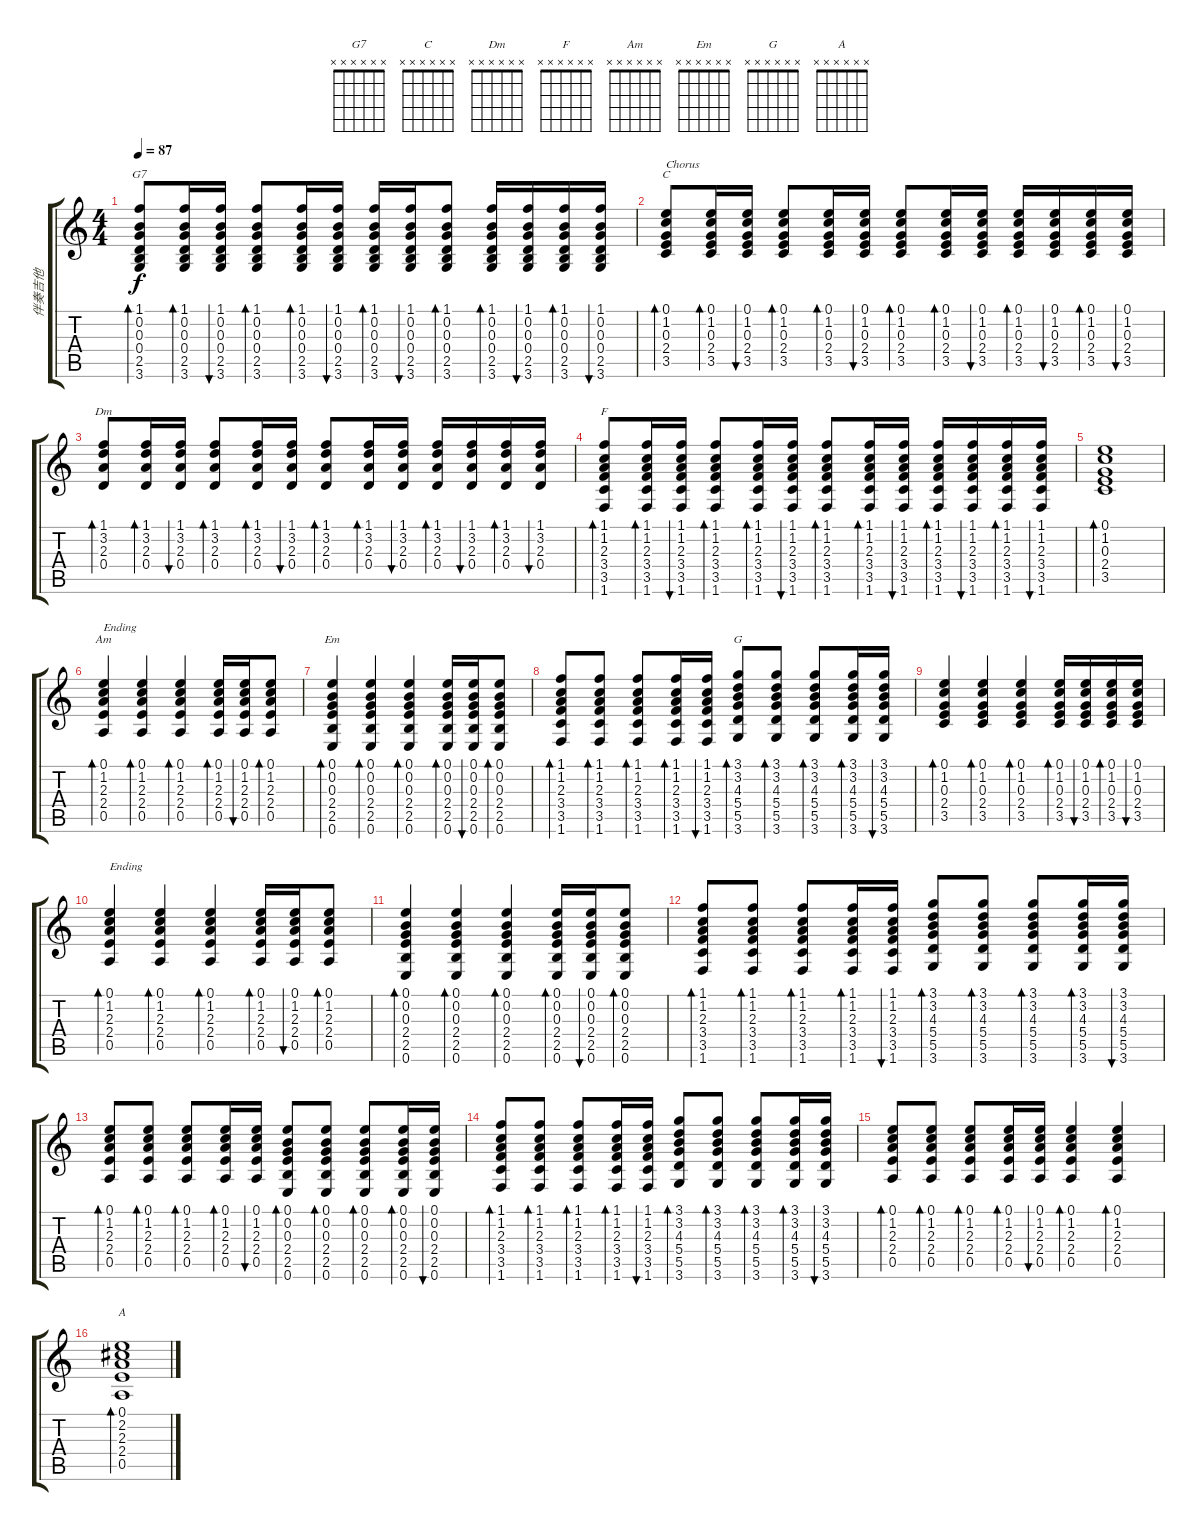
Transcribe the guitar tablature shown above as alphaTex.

\track ("伴奏吉他" "伴奏吉他") {instrument acousticguitarsteel}
\staff {score tabs}
\tuning (E4 B3 G3 D3 A2 E2) {hide}
\chord ("G7" x x x x x x)
\chord ("C" x x x x x x)
\chord ("Dm" x x x x x x)
\chord ("F" x x x x x x)
\chord ("Am" x x x x x x)
\chord ("Em" x x x x x x)
\chord ("G" x x x x x x)
\chord ("A" x x x x x x)
\ts (4 4)
\tempo 87
\clef g2
\ks c
(1.1 0.2 0.3 0.4 2.5 3.6).8{bd 60 ch "G7" dy f} (1.1 0.2 0.3 0.4 2.5 3.6).16{bd 60} (1.1 0.2 0.3 0.4 2.5 3.6).16{bu 60} (1.1 0.2 0.3 0.4 2.5 3.6).8{bd 60} (1.1 0.2 0.3 0.4 2.5 3.6).16{bd 60} (1.1 0.2 0.3 0.4 2.5 3.6).16{bu 60} (1.1 0.2 0.3 0.4 2.5 3.6).16{bd 60} (1.1 0.2 0.3 0.4 2.5 3.6).16{bu 60} (1.1 0.2 0.3 0.4 2.5 3.6).8{bd 60} (1.1 0.2 0.3 0.4 2.5 3.6).16{bd 60} (1.1 0.2 0.3 0.4 2.5 3.6).16{bu 60} (1.1 0.2 0.3 0.4 2.5 3.6).16{bd 60} (1.1 0.2 0.3 0.4 2.5 3.6).16{bu 60} |
(0.1 1.2 0.3 2.4 3.5).8{bd 60 ch "C" txt "Chorus"} (0.1 1.2 0.3 2.4 3.5).16{bd 60} (0.1 1.2 0.3 2.4 3.5).16{bu 60} (0.1 1.2 0.3 2.4 3.5).8{bd 60} (0.1 1.2 0.3 2.4 3.5).16{bd 60} (0.1 1.2 0.3 2.4 3.5).16{bu 60} (0.1 1.2 0.3 2.4 3.5).8{bd 60} (0.1 1.2 0.3 2.4 3.5).16{bd 60} (0.1 1.2 0.3 2.4 3.5).16{bu 60} (0.1 1.2 0.3 2.4 3.5).16{bd 60} (0.1 1.2 0.3 2.4 3.5).16{bu 60} (0.1 1.2 0.3 2.4 3.5).16{bd 60} (0.1 1.2 0.3 2.4 3.5).16{bu 60} |
(1.1 3.2 2.3 0.4).8{bd 60 ch "Dm"} (1.1 3.2 2.3 0.4).16{bd 60} (1.1 3.2 2.3 0.4).16{bu 60} (1.1 3.2 2.3 0.4).8{bd 60} (1.1 3.2 2.3 0.4).16{bd 60} (1.1 3.2 2.3 0.4).16{bu 60} (1.1 3.2 2.3 0.4).8{bd 60} (1.1 3.2 2.3 0.4).16{bd 60} (1.1 3.2 2.3 0.4).16{bu 60} (1.1 3.2 2.3 0.4).16{bd 60} (1.1 3.2 2.3 0.4).16{bu 60} (1.1 3.2 2.3 0.4).16{bd 60} (1.1 3.2 2.3 0.4).16{bu 60} |
(1.1 1.2 2.3 3.4 3.5 1.6).8{bd 60 ch "F"} (1.1 1.2 2.3 3.4 3.5 1.6).16{bd 60} (1.1 1.2 2.3 3.4 3.5 1.6).16{bu 60} (1.1 1.2 2.3 3.4 3.5 1.6).8{bd 60} (1.1 1.2 2.3 3.4 3.5 1.6).16{bd 60} (1.1 1.2 2.3 3.4 3.5 1.6).16{bu 60} (1.1 1.2 2.3 3.4 3.5 1.6).8{bd 60} (1.1 1.2 2.3 3.4 3.5 1.6).16{bd 60} (1.1 1.2 2.3 3.4 3.5 1.6).16{bu 60} (1.1 1.2 2.3 3.4 3.5 1.6).16{bd 60} (1.1 1.2 2.3 3.4 3.5 1.6).16{bu 60} (1.1 1.2 2.3 3.4 3.5 1.6).16{bd 60} (1.1 1.2 2.3 3.4 3.5 1.6).16{bu 60} |
(0.1 1.2 0.3 2.4 3.5).1{bd 60} |
(0.1 1.2 2.3 2.4 0.5).4{bd 60 ch "Am" txt "Ending"} (0.1 1.2 2.3 2.4 0.5).4{bd 60} (0.1 1.2 2.3 2.4 0.5).4{bd 60} (0.1 1.2 2.3 2.4 0.5).16{bd 60} (0.1 1.2 2.3 2.4 0.5).16{bu 60} (0.1 1.2 2.3 2.4 0.5).8{bd 60} |
(0.1 0.2 0.3 2.4 2.5 0.6).4{bd 60 ch "Em"} (0.1 0.2 0.3 2.4 2.5 0.6).4{bd 60} (0.1 0.2 0.3 2.4 2.5 0.6).4{bd 60} (0.1 0.2 0.3 2.4 2.5 0.6).16{bd 60} (0.1 0.2 0.3 2.4 2.5 0.6).16{bu 60} (0.1 0.2 0.3 2.4 2.5 0.6).8{bd 60} |
(1.1 1.2 2.3 3.4 3.5 1.6).8{bd 60} (1.1 1.2 2.3 3.4 3.5 1.6).8{bd 60} (1.1 1.2 2.3 3.4 3.5 1.6).8{bd 60} (1.1 1.2 2.3 3.4 3.5 1.6).16{bd 60} (1.1 1.2 2.3 3.4 3.5 1.6).16{bu 60} (3.1 3.2 4.3 5.4 5.5 3.6).8{bd 60 ch "G"} (3.1 3.2 4.3 5.4 5.5 3.6).8{bd 60} (3.1 3.2 4.3 5.4 5.5 3.6).8{bd 60} (3.1 3.2 4.3 5.4 5.5 3.6).16{bd 60} (3.1 3.2 4.3 5.4 5.5 3.6).16{bu 60} |
(0.1 1.2 0.3 2.4 3.5).4{bd 60} (0.1 1.2 0.3 2.4 3.5).4{bd 60} (0.1 1.2 0.3 2.4 3.5).4{bd 60} (0.1 1.2 0.3 2.4 3.5).16{bd 60} (0.1 1.2 0.3 2.4 3.5).16{bu 60} (0.1 1.2 0.3 2.4 3.5).16{bd 60} (0.1 1.2 0.3 2.4 3.5).16{bu 60} |
(0.1 1.2 2.3 2.4 0.5).4{bd 60 txt "Ending"} (0.1 1.2 2.3 2.4 0.5).4{bd 60} (0.1 1.2 2.3 2.4 0.5).4{bd 60} (0.1 1.2 2.3 2.4 0.5).16{bd 60} (0.1 1.2 2.3 2.4 0.5).16{bu 60} (0.1 1.2 2.3 2.4 0.5).8{bd 60} |
(0.1 0.2 0.3 2.4 2.5 0.6).4{bd 60} (0.1 0.2 0.3 2.4 2.5 0.6).4{bd 60} (0.1 0.2 0.3 2.4 2.5 0.6).4{bd 60} (0.1 0.2 0.3 2.4 2.5 0.6).16{bd 60} (0.1 0.2 0.3 2.4 2.5 0.6).16{bu 60} (0.1 0.2 0.3 2.4 2.5 0.6).8{bd 60} |
(1.1 1.2 2.3 3.4 3.5 1.6).8{bd 60} (1.1 1.2 2.3 3.4 3.5 1.6).8{bd 60} (1.1 1.2 2.3 3.4 3.5 1.6).8{bd 60} (1.1 1.2 2.3 3.4 3.5 1.6).16{bd 60} (1.1 1.2 2.3 3.4 3.5 1.6).16{bu 60} (3.1 3.2 4.3 5.4 5.5 3.6).8{bd 60} (3.1 3.2 4.3 5.4 5.5 3.6).8{bd 60} (3.1 3.2 4.3 5.4 5.5 3.6).8{bd 60} (3.1 3.2 4.3 5.4 5.5 3.6).16{bd 60} (3.1 3.2 4.3 5.4 5.5 3.6).16{bu 60} |
(0.1 1.2 2.3 2.4 0.5).8{bd 60} (0.1 1.2 2.3 2.4 0.5).8{bd 60} (0.1 1.2 2.3 2.4 0.5).8{bd 60} (0.1 1.2 2.3 2.4 0.5).16{bd 60} (0.1 1.2 2.3 2.4 0.5).16{bu 60} (0.1 0.2 0.3 2.4 2.5 0.6).8{bd 60} (0.1 0.2 0.3 2.4 2.5 0.6).8{bd 60} (0.1 0.2 0.3 2.4 2.5 0.6).8{bd 60} (0.1 0.2 0.3 2.4 2.5 0.6).16{bd 60} (0.1 0.2 0.3 2.4 2.5 0.6).16{bu 60} |
(1.1 1.2 2.3 3.4 3.5 1.6).8{bd 60} (1.1 1.2 2.3 3.4 3.5 1.6).8{bd 60} (1.1 1.2 2.3 3.4 3.5 1.6).8{bd 60} (1.1 1.2 2.3 3.4 3.5 1.6).16{bd 60} (1.1 1.2 2.3 3.4 3.5 1.6).16{bu 60} (3.1 3.2 4.3 5.4 5.5 3.6).8{bd 60} (3.1 3.2 4.3 5.4 5.5 3.6).8{bd 60} (3.1 3.2 4.3 5.4 5.5 3.6).8{bd 60} (3.1 3.2 4.3 5.4 5.5 3.6).16{bd 60} (3.1 3.2 4.3 5.4 5.5 3.6).16{bu 60} |
(0.1 1.2 2.3 2.4 0.5).8{bd 60} (0.1 1.2 2.3 2.4 0.5).8{bd 60} (0.1 1.2 2.3 2.4 0.5).8{bd 60} (0.1 1.2 2.3 2.4 0.5).16{bd 60} (0.1 1.2 2.3 2.4 0.5).16{bu 60} (0.1 1.2 2.3 2.4 0.5).4{bd 60} (0.1 1.2 2.3 2.4 0.5).4{bd 60} |
(0.1 2.2 2.3 2.4 0.5).1{bd 60 ch "A"}
